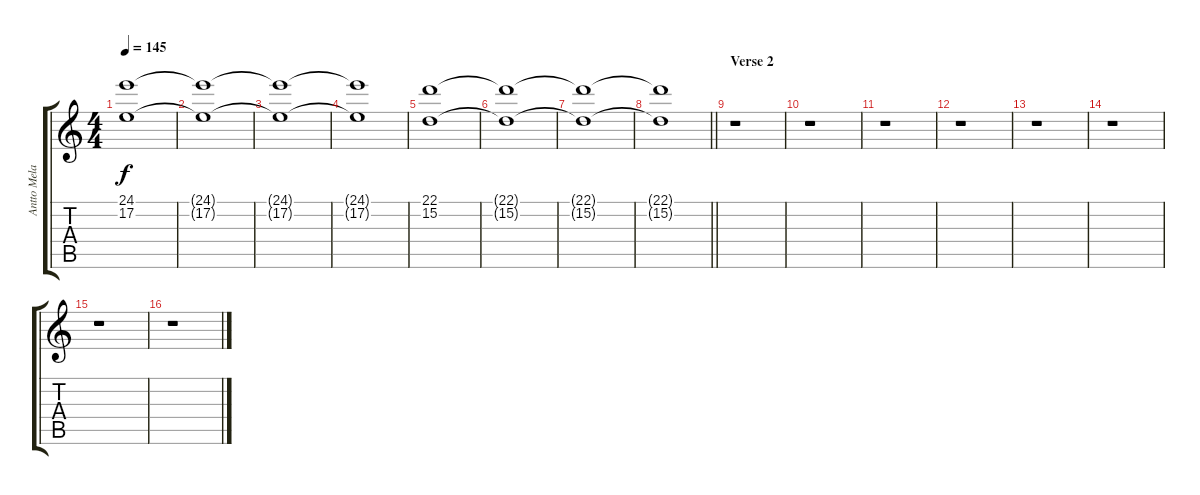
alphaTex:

\track ("Antto Melasniemi (Keyboard)" "Antto Mela") {instrument synthvoice}
\staff {score tabs}
\tuning (E4 B3 G3 D3 A2 E2) {hide}
\ts (4 4)
\tempo 145
\clef g2
\ks c
(24.1 17.2).1{dy f} |
(24.1{t} 17.2{t}).1 |
(24.1{t} 17.2{t}).1 |
(24.1{t} 17.2{t}).1 |
(22.1 15.2).1 |
(22.1{t} 15.2{t}).1 |
(22.1{t} 15.2{t}).1 |
\barLineRight lightlight
(22.1{t} 15.2{t}).1 |
\section ("" "Verse 2")
r.1 |
r.1 |
r.1 |
r.1 |
r.1 |
r.1 |
r.1 |
r.1
